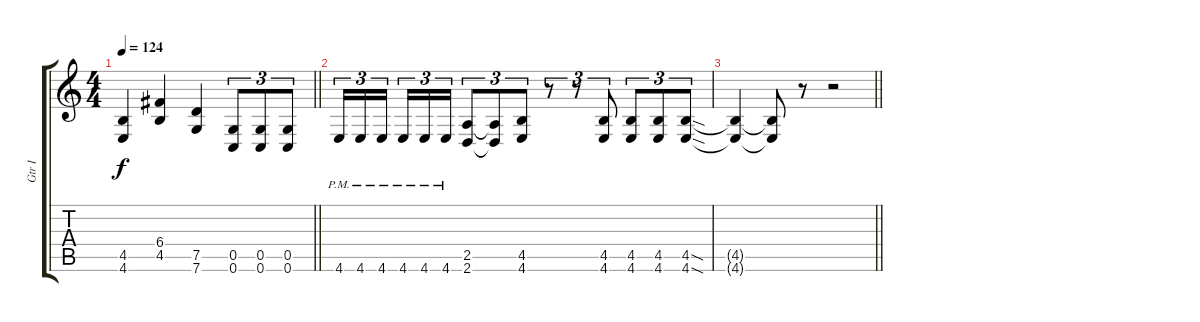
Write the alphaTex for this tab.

\track ("Gtr I" "Gtr I") {instrument overdrivenguitar}
\staff {score tabs}
\tuning (D4 A3 F3 C3 G2 C2) {hide}
\ts (4 4)
\tempo 124
\clef g2
\barLineRight lightlight
\ks c
(4.5 4.6).4{dy f} (6.4 4.5).4 (7.5 7.6).4 (0.5 0.6).8{tu (3 2)} (0.5 0.6).8{tu (3 2)} (0.5 0.6).8{tu (3 2)} |
4.6{pm}.16{tu (3 2)} 4.6{pm}.16{tu (3 2)} 4.6{pm}.16{tu (3 2) beam splitsecondary} 4.6{pm}.16{tu (3 2)} 4.6{pm}.16{tu (3 2)} 4.6{pm}.16{tu (3 2)} (2.5 2.6).8{tu (3 2)} (2.5{t} 2.6{t}).8{tu (3 2)} (4.5 4.6).8{tu (3 2)} r.8{tu (3 2)} r.8{tu (3 2)} (4.5 4.6).8{tu (3 2)} (4.5 4.6).8{tu (3 2)} (4.5 4.6).8{tu (3 2)} (4.5{sod} 4.6{sod}).8{tu (3 2)} |
\barLineRight lightlight
(4.5{t} 4.6{t}).4 (4.5{t} 4.6{t}).8 r.8 r.2
